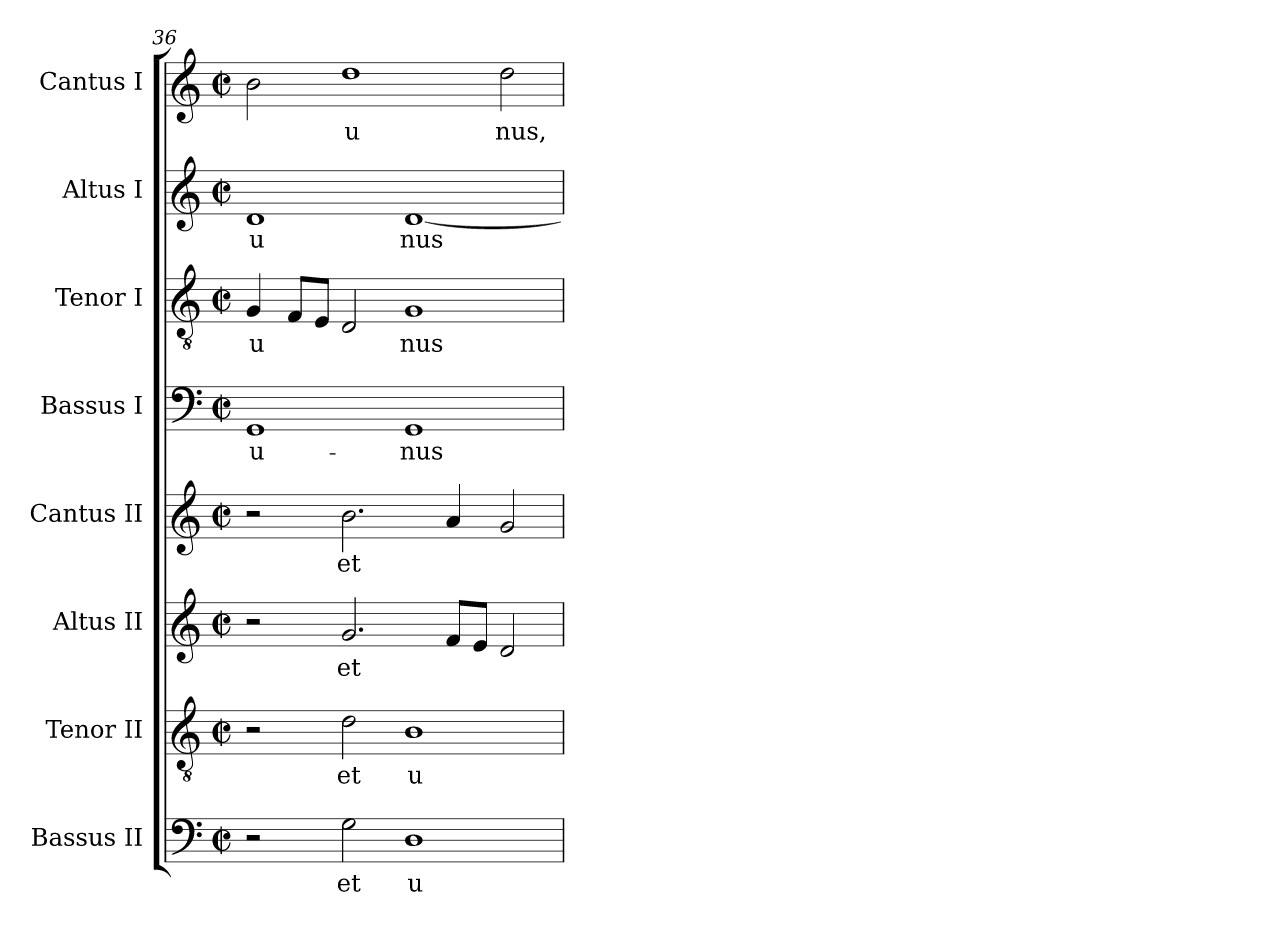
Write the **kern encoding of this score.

**kern	**text	**kern	**text	**kern	**text	**kern	**text	**kern	**text	**kern	**text	**kern	**text	**kern	**text
*part8	*part8	*part7	*part7	*part6	*part6	*part5	*part5	*part4	*part4	*part3	*part3	*part2	*part2	*part1	*part1
*staff8	*staff8	*staff7	*staff7	*staff6	*staff6	*staff5	*staff5	*staff4	*staff4	*staff3	*staff3	*staff2	*staff2	*staff1	*staff1
*I"Bassus II	*	*I"Tenor II	*	*I"Altus II	*	*I"Cantus II	*	*I"Bassus I	*	*I"Tenor I	*	*I"Altus I	*	*I"Cantus I	*
*clefF4	*	*clefGv2	*	*clefG2	*	*clefG2	*	*clefF4	*	*clefGv2	*	*clefG2	*	*clefG2	*
*M2/2	*	*M2/2	*	*M2/2	*	*M2/2	*	*M2/2	*	*M2/2	*	*M2/2	*	*M2/2	*
*met(c|)	*	*met(c|)	*	*met(c|)	*	*met(c|)	*	*met(c|)	*	*met(c|)	*	*met(c|)	*	*met(c|)	*
=36	=36	=36	=36	=36	=36	=36	=36	=36	=36	=36	=36	=36	=36	=36	=36
!	!	!	!	!	!	!	!	!	!LO:LY:b:cj	!	!LO:LY:b:cj	!	!LO:LY:b:cj	!	!
2r	.	2r	.	2r	.	2r	.	1GG	u-	4G/	u	1d	u	2b\	.
.	.	.	.	.	.	.	.	.	.	8F/L	.	.	.	.	.
.	.	.	.	.	.	.	.	.	.	8E/J	.	.	.	.	.
!	!LO:LY:b:cj	!	!LO:LY:b:cj	!	!LO:LY:b:cj	!	!LO:LY:b:cj	!	!	!	!	!	!	!	!LO:LY:b:cj
2G\	et	2d\	et	2.g/	et	2.b\	et	.	.	2D/	.	.	.	1dd	u
!	!LO:LY:b:cj	!	!LO:LY:b:cj	!	!	!	!	!	!LO:LY:b:cj	!	!LO:LY:b:cj	!	!LO:LY:b	!	!
1D	u-	1B	u	.	.	.	.	1GG	-nus	1G	nus	[<1d	nus	.	.
.	.	.	.	8f/L	.	4a/	.	.	.	.	.	.	.	.	.
.	.	.	.	8e/J	.	.	.	.	.	.	.	.	.	.	.
!	!	!	!	!	!	!	!	!	!	!	!	!	!	!	!LO:LY:b:cj
.	.	.	.	2d/	.	2g/	.	.	.	.	.	.	.	2dd\	nus,
=	=	=	=	=	=	=	=	=	=	=	=	=	=	=	=
*-	*-	*-	*-	*-	*-	*-	*-	*-	*-	*-	*-	*-	*-	*-	*-
